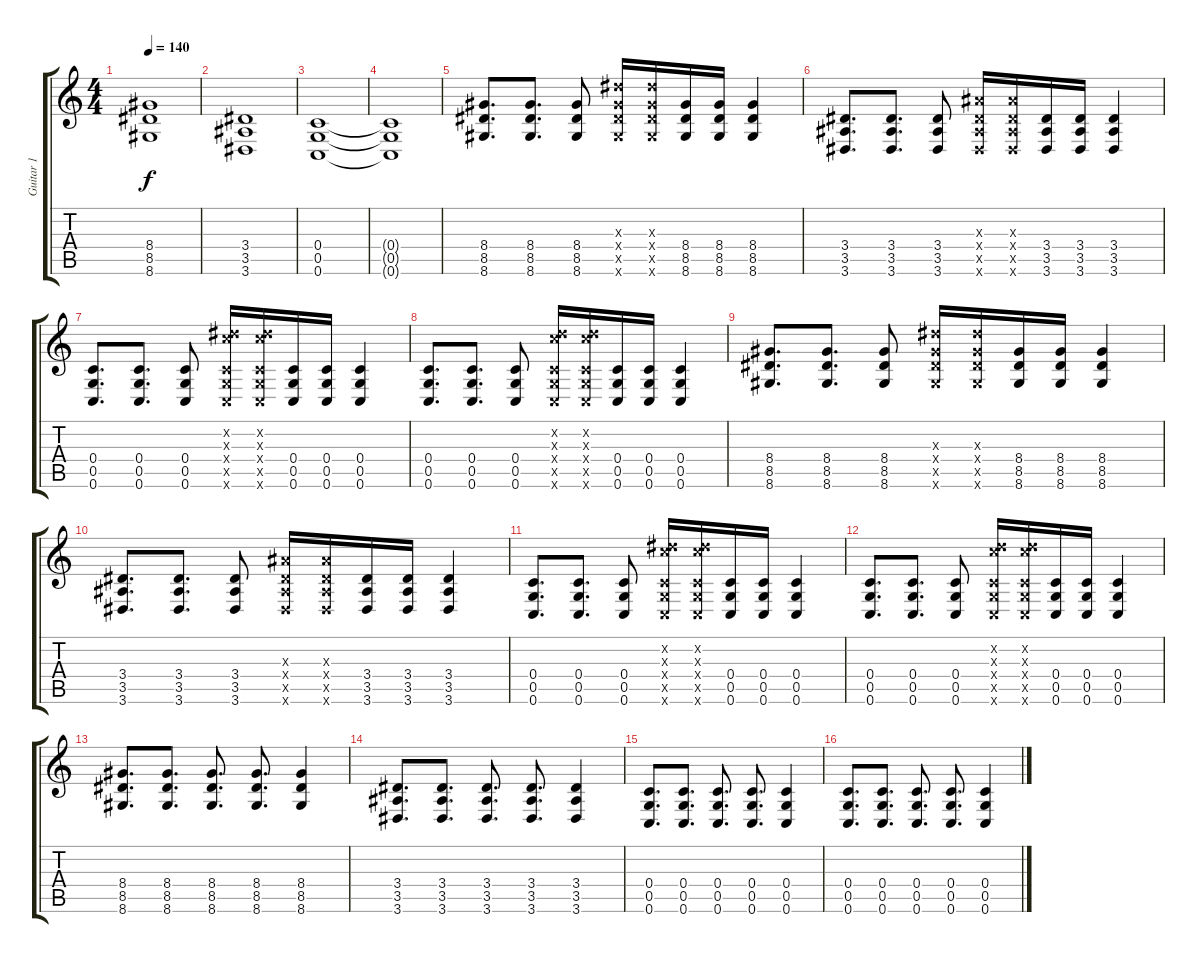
\track ("Guitar 1" "Guitar 1") {instrument distortionguitar}
\staff {score tabs}
\tuning (D4 A3 F3 C3 G2 C2) {hide}
\ts (4 4)
\tempo 140
\clef g2
\ks c
(8.4 8.5 8.6).1{dy f} |
(3.4 3.5 3.6).1 |
(0.4 0.5 0.6).1 |
(0.4{t} 0.5{t} 0.6{t}).1 |
(8.4 8.5 8.6).8{d volume 13 instrument distortionguitar} (8.4 8.5 8.6).8{d} (8.4 8.5 8.6).8 (10.3{x} 8.4{x} 8.5{x} 8.6{x}).16 (10.3{x} 8.4{x} 8.5{x} 8.6{x}).16 (8.4 8.5 8.6).16 (8.4 8.5 8.6).16 (8.4 8.5 8.6).4 |
(3.4 3.5 3.6).8{d} (3.4 3.5 3.6).8{d} (3.4 3.5 3.6).8 (5.3{x} 3.4{x} 3.5{x} 3.6{x}).16 (5.3{x} 3.4{x} 3.5{x} 3.6{x}).16 (3.4 3.5 3.6).16 (3.4 3.5 3.6).16 (3.4 3.5 3.6).4 |
(0.4 0.5 0.6).8{d} (0.4 0.5 0.6).8{d} (0.4 0.5 0.6).8 (6.2{x} 7.3{x} 0.4{x} 0.5{x} 0.6{x}).16 (6.2{x} 7.3{x} 0.4{x} 0.5{x} 0.6{x}).16 (0.4 0.5 0.6).16 (0.4 0.5 0.6).16 (0.4 0.5 0.6).4 |
(0.4 0.5 0.6).8{d} (0.4 0.5 0.6).8{d} (0.4 0.5 0.6).8 (5.2{x} 7.3{x} 0.4{x} 0.5{x} 0.6{x}).16 (5.2{x} 7.3{x} 0.4{x} 0.5{x} 0.6{x}).16 (0.4 0.5 0.6).16 (0.4 0.5 0.6).16 (0.4 0.5 0.6).4 |
(8.4 8.5 8.6).8{d} (8.4 8.5 8.6).8{d} (8.4 8.5 8.6).8 (10.3{x} 8.4{x} 8.5{x} 8.6{x}).16 (10.3{x} 8.4{x} 8.5{x} 8.6{x}).16 (8.4 8.5 8.6).16 (8.4 8.5 8.6).16 (8.4 8.5 8.6).4 |
(3.4 3.5 3.6).8{d} (3.4 3.5 3.6).8{d} (3.4 3.5 3.6).8 (5.3{x} 3.4{x} 3.5{x} 3.6{x}).16 (5.3{x} 3.4{x} 3.5{x} 3.6{x}).16 (3.4 3.5 3.6).16 (3.4 3.5 3.6).16 (3.4 3.5 3.6).4 |
(0.4 0.5 0.6).8{d} (0.4 0.5 0.6).8{d} (0.4 0.5 0.6).8 (6.2{x} 7.3{x} 0.4{x} 0.5{x} 0.6{x}).16 (6.2{x} 7.3{x} 0.4{x} 0.5{x} 0.6{x}).16 (0.4 0.5 0.6).16 (0.4 0.5 0.6).16 (0.4 0.5 0.6).4 |
(0.4 0.5 0.6).8{d} (0.4 0.5 0.6).8{d} (0.4 0.5 0.6).8 (5.2{x} 7.3{x} 0.4{x} 0.5{x} 0.6{x}).16 (5.2{x} 7.3{x} 0.4{x} 0.5{x} 0.6{x}).16 (0.4 0.5 0.6).16 (0.4 0.5 0.6).16 (0.4 0.5 0.6).4 |
(8.4 8.5 8.6).8{d} (8.4 8.5 8.6).8{d} (8.4 8.5 8.6).8{d} (8.4 8.5 8.6).8{d} (8.4 8.5 8.6).4 |
(3.4 3.5 3.6).8{d} (3.4 3.5 3.6).8{d} (3.4 3.5 3.6).8{d} (3.4 3.5 3.6).8{d} (3.4 3.5 3.6).4 |
(0.4 0.5 0.6).8{d} (0.4 0.5 0.6).8{d} (0.4 0.5 0.6).8{d} (0.4 0.5 0.6).8{d} (0.4 0.5 0.6).4 |
(0.4 0.5 0.6).8{d} (0.4 0.5 0.6).8{d} (0.4 0.5 0.6).8{d} (0.4 0.5 0.6).8{d} (0.4 0.5 0.6).4
